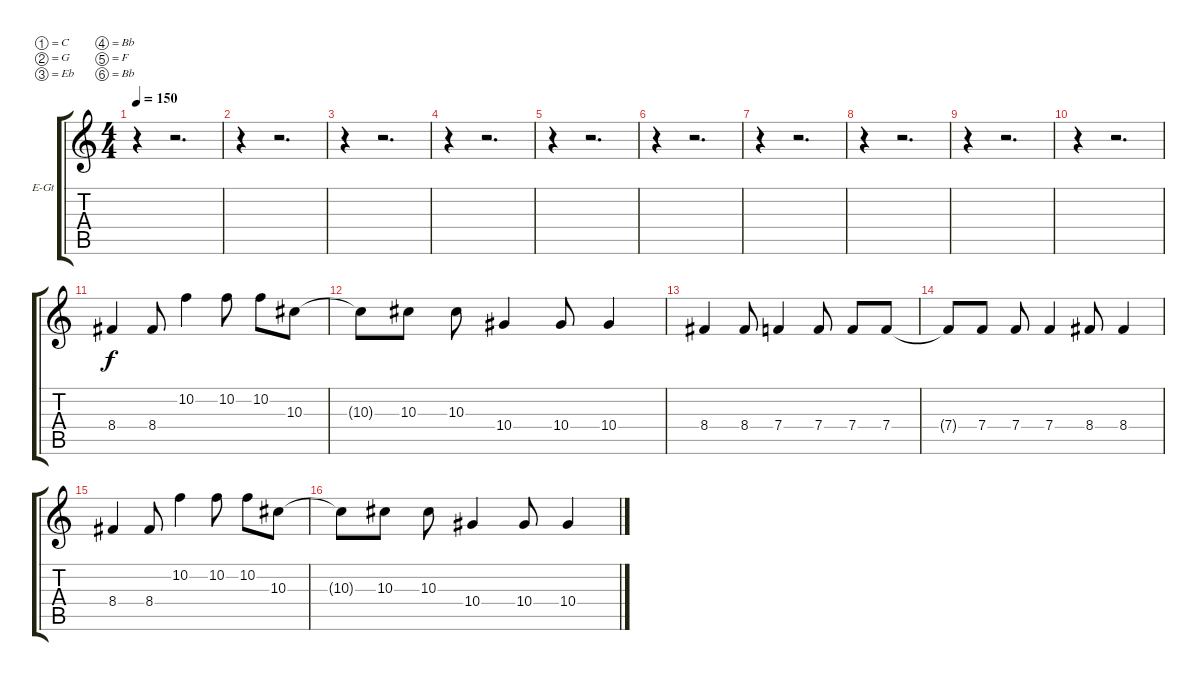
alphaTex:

\bracketExtendMode groupsimilarinstruments
\firstSystemTrackNameOrientation horizontal
\otherSystemsTrackNameOrientation horizontal
\track ("James Clean" "E-Gt") {instrument electricguitarclean}
\staff {score tabs}
\tuning (C4 G3 Eb3 Bb2 F2 Bb1)
\ts (4 4)
\tempo 150
\clef g2
\ks c
r.4{dy f} r.2{d} |
r.4 r.2{d} |
r.4 r.2{d} |
r.4 r.2{d} |
r.4 r.2{d} |
r.4 r.2{d} |
r.4 r.2{d} |
r.4 r.2{d} |
r.4 r.2{d} |
r.4 r.2{d} |
8.4.4 8.4.8 10.2.4 10.2.8 10.2.8 10.3.8 |
10.3{t}.8 10.3.8 10.3.8 10.4.4 10.4.8 10.4.4 |
8.4.4 8.4.8 7.4.4 7.4.8 7.4.8 7.4.8 |
7.4{t}.8 7.4.8 7.4.8 7.4.4 8.4.8 8.4.4 |
8.4.4 8.4.8 10.2.4 10.2.8 10.2.8 10.3.8 |
10.3{t}.8 10.3.8 10.3.8 10.4.4 10.4.8 10.4.4
